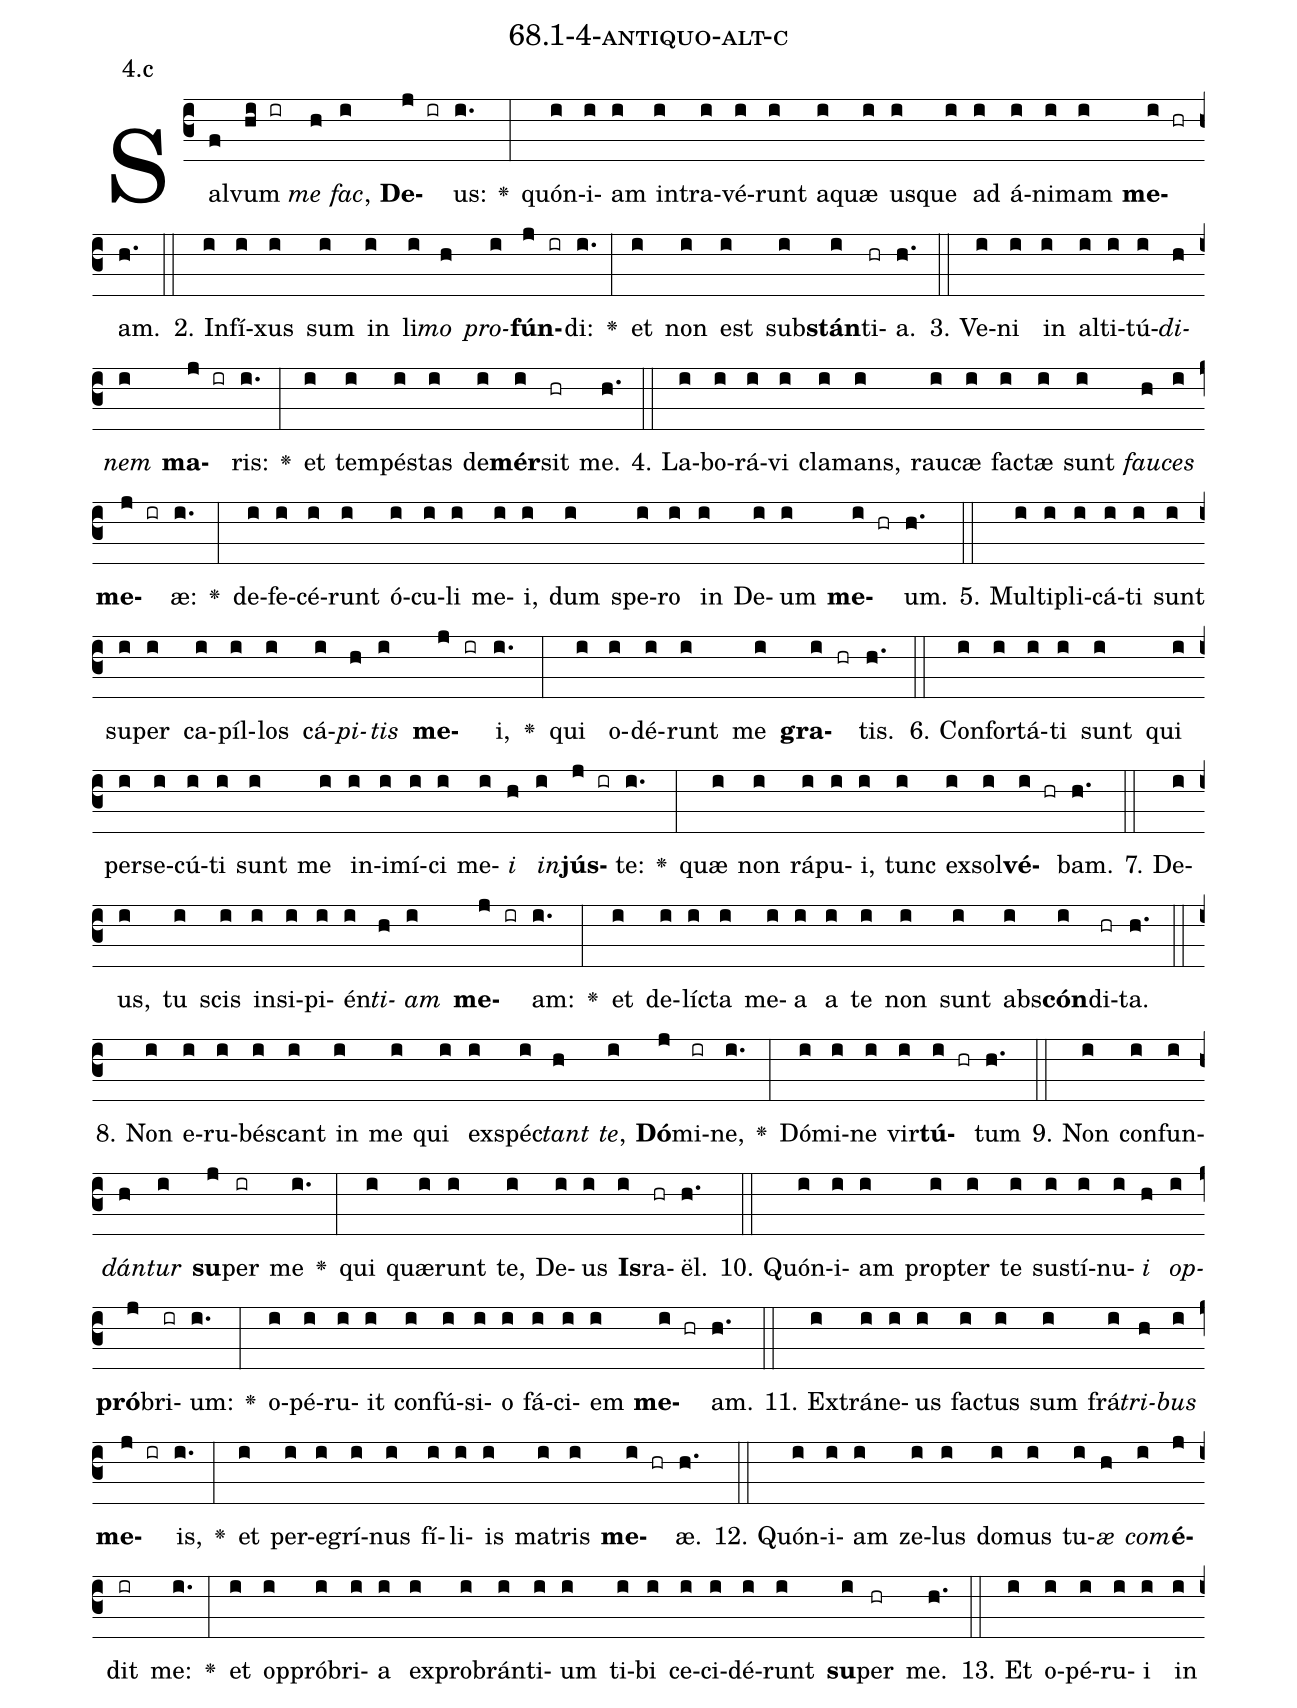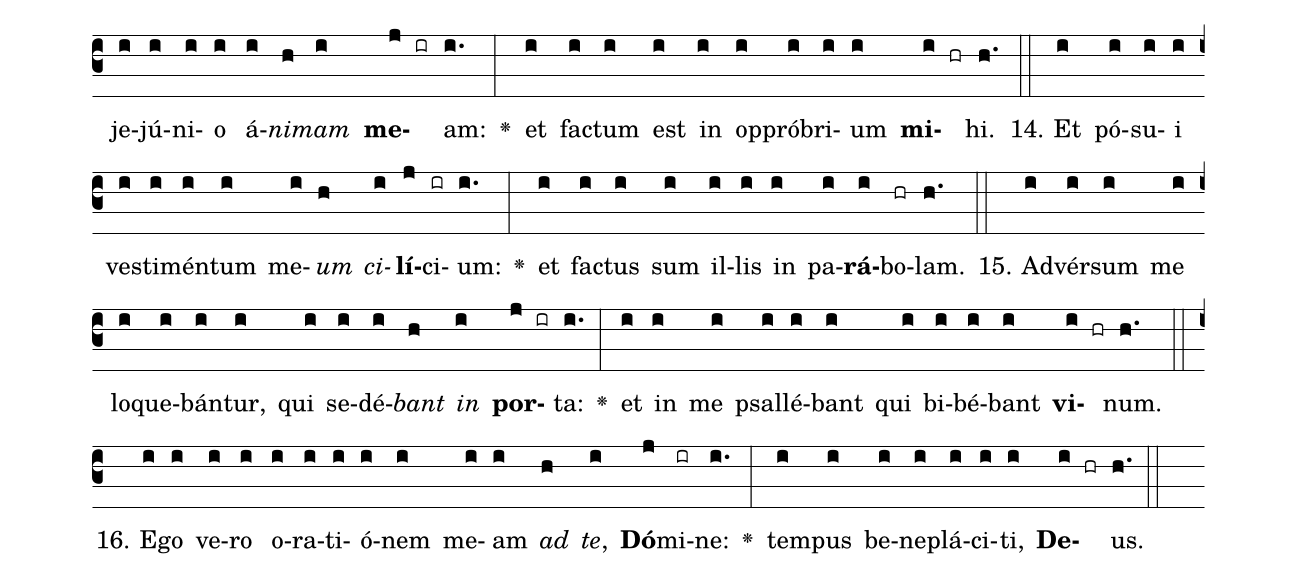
name: 68.1-4-antiquo-alt-c;
annotation: 4.c;
%%
(c3)Sal(f)vum(hi ir) <i>me</i>(h) <i>fac</i>,(i) <b>De</b>(j ir)us:(i.) <v>\greheightstar</v>(:) quón(i)i(i)am(i) in(i)tra(i)vé(i)runt(i) a(i)quæ(i) us(i)que(i) ad(i) á(i)ni(i)mam(i) <b>me</b>(i hr)am.(h.) (::)
2. In(i)fí(i)xus(i) sum(i) in(i) li(i)<i>mo</i>(h) <i>pro</i>(i)<b>fún</b>(j ir)di:(i.) <v>\greheightstar</v>(:) et(i) non(i) est(i) sub(i)<b>stán</b>(i)ti(hr)a.(h.) (::)
3. Ve(i)ni(i) in(i) al(i)ti(i)tú(i)<i>di</i>(h)<i>nem</i>(i) <b>ma</b>(j ir)ris:(i.) <v>\greheightstar</v>(:) et(i) tem(i)pés(i)tas(i) de(i)<b>mér</b>(i)sit(hr) me.(h.) (::)
4. La(i)bo(i)rá(i)vi(i) cla(i)mans,(i) rau(i)cæ(i) fac(i)tæ(i) sunt(i) <i>fau</i>(h)<i>ces</i>(i) <b>me</b>(j ir)æ:(i.) <v>\greheightstar</v>(:) de(i)fe(i)cé(i)runt(i) ó(i)cu(i)li(i) me(i)i,(i) dum(i) spe(i)ro(i) in(i) De(i)um(i) <b>me</b>(i hr)um.(h.) (::)
5. Mul(i)ti(i)pli(i)cá(i)ti(i) sunt(i) su(i)per(i) ca(i)píl(i)los(i) cá(i)<i>pi</i>(h)<i>tis</i>(i) <b>me</b>(j ir)i,(i.) <v>\greheightstar</v>(:) qui(i) o(i)dé(i)runt(i) me(i) <b>gra</b>(i hr)tis.(h.) (::)
6. Con(i)for(i)tá(i)ti(i) sunt(i) qui(i) per(i)se(i)cú(i)ti(i) sunt(i) me(i) in(i)i(i)mí(i)ci(i) me(i)<i>i</i>(h) <i>in</i>(i)<b>jús</b>(j ir)te:(i.) <v>\greheightstar</v>(:) quæ(i) non(i) rá(i)pu(i)i,(i) tunc(i) ex(i)sol(i)<b>vé</b>(i hr)bam.(h.) (::)
7. De(i)us,(i) tu(i) scis(i) in(i)si(i)pi(i)én(i)<i>ti</i>(h)<i>am</i>(i) <b>me</b>(j ir)am:(i.) <v>\greheightstar</v>(:) et(i) de(i)líc(i)ta(i) me(i)a(i) a(i) te(i) non(i) sunt(i) abs(i)<b>cón</b>(i)di(hr)ta.(h.) (::)
8. Non(i) e(i)ru(i)bés(i)cant(i) in(i) me(i) qui(i) ex(i)spéc(i)<i>tant</i>(h) <i>te</i>,(i) <b>Dó</b>(j)mi(ir)ne,(i.) <v>\greheightstar</v>(:) Dó(i)mi(i)ne(i) vir(i)<b>tú</b>(i hr)tum(h.) (::)
9. Non(i) con(i)fun(i)<i>dán</i>(h)<i>tur</i>(i) <b>su</b>(j)per(ir) me(i.) <v>\greheightstar</v>(:) qui(i) quæ(i)runt(i) te,(i) De(i)us(i) <b>Is</b>(i)ra(hr)ël.(h.) (::)
10. Quón(i)i(i)am(i) prop(i)ter(i) te(i) sus(i)tí(i)nu(i)<i>i</i>(h) <i>op</i>(i)<b>pró</b>(j)bri(ir)um:(i.) <v>\greheightstar</v>(:) o(i)pé(i)ru(i)it(i) con(i)fú(i)si(i)o(i) fá(i)ci(i)em(i) <b>me</b>(i hr)am.(h.) (::)
11. Ex(i)trá(i)ne(i)us(i) fac(i)tus(i) sum(i) frá(i)<i>tri</i>(h)<i>bus</i>(i) <b>me</b>(j ir)is,(i.) <v>\greheightstar</v>(:) et(i) per(i)e(i)grí(i)nus(i) fí(i)li(i)is(i) ma(i)tris(i) <b>me</b>(i hr)æ.(h.) (::)
12. Quón(i)i(i)am(i) ze(i)lus(i) do(i)mus(i) tu(i)<i>æ</i>(h) <i>com</i>(i)<b>é</b>(j)dit(ir) me:(i.) <v>\greheightstar</v>(:) et(i) op(i)pró(i)bri(i)a(i) ex(i)pro(i)brán(i)ti(i)um(i) ti(i)bi(i) ce(i)ci(i)dé(i)runt(i) <b>su</b>(i)per(hr) me.(h.) (::)
13. Et(i) o(i)pé(i)ru(i)i(i) in(i) je(i)jú(i)ni(i)o(i) á(i)<i>ni</i>(h)<i>mam</i>(i) <b>me</b>(j ir)am:(i.) <v>\greheightstar</v>(:) et(i) fac(i)tum(i) est(i) in(i) op(i)pró(i)bri(i)um(i) <b>mi</b>(i hr)hi.(h.) (::)
14. Et(i) pó(i)su(i)i(i) ves(i)ti(i)mén(i)tum(i) me(i)<i>um</i>(h) <i>ci</i>(i)<b>lí</b>(j)ci(ir)um:(i.) <v>\greheightstar</v>(:) et(i) fac(i)tus(i) sum(i) il(i)lis(i) in(i) pa(i)<b>rá</b>(i)bo(hr)lam.(h.) (::)
15. Ad(i)vér(i)sum(i) me(i) lo(i)que(i)bán(i)tur,(i) qui(i) se(i)dé(i)<i>bant</i>(h) <i>in</i>(i) <b>por</b>(j ir)ta:(i.) <v>\greheightstar</v>(:) et(i) in(i) me(i) psal(i)lé(i)bant(i) qui(i) bi(i)bé(i)bant(i) <b>vi</b>(i hr)num.(h.) (::)
16. E(i)go(i) ve(i)ro(i) o(i)ra(i)ti(i)ó(i)nem(i) me(i)am(i) <i>ad</i>(h) <i>te</i>,(i) <b>Dó</b>(j)mi(ir)ne:(i.) <v>\greheightstar</v>(:) tem(i)pus(i) be(i)ne(i)plá(i)ci(i)ti,(i) <b>De</b>(i hr)us.(h.) (::)
